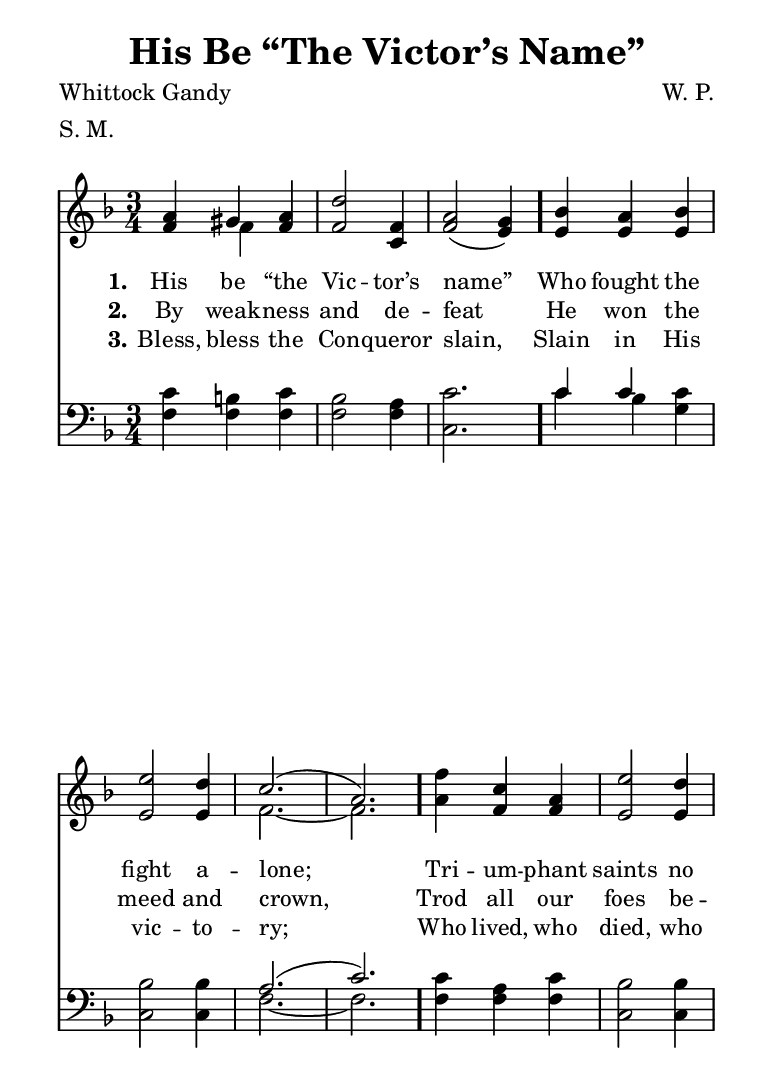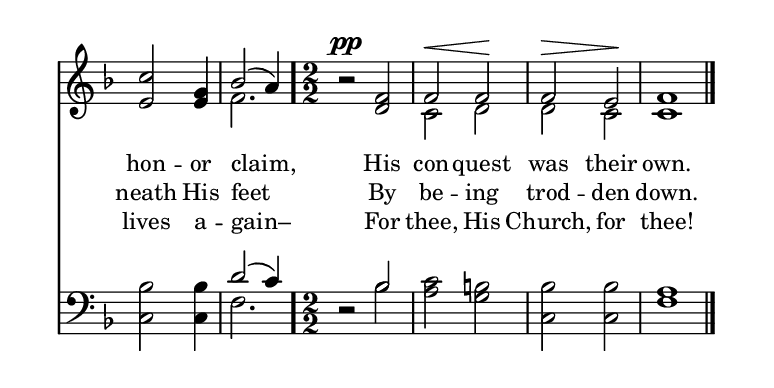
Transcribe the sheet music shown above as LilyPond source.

\include "common/global.ily"
\paper {
  \include "common/paper.ily"
  ragged-last-bottom = ##t
  system-system-spacing.padding = 11
}

\header{
  hymnnumber = "219"
  title = "His Be “The Victor’s Name”"
  tunename = "Victor"
  meter = "S. M."
  poet = "Whittock Gandy" % Samuel *Whitelock* Gandy ?
  composer = "W. P."
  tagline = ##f
}

global = {
  \include "common/overrides.ily"
  \override Staff.TimeSignature.style = #'numbered
  \time 3/4
  \override Score.MetronomeMark.transparent = ##t % hide all fermata changes too
  \tempo 4=120
  \key f \major
  \autoBeamOff
}

notesSoprano = {
\global
\relative c'' {

  a4 gis a | d2 f,4 | a2( g4) |
  bes4 a bes | e2 d4 | c2.( | a ) |
  f'4 c a | e'2 d4 | c2 g4 | bes2( a4) | \bar "."
  \time 2/2
  r2^\pp f2 | f^\< f\! | f^\> e\! | f1

  \bar "|."

}
}

notesAlto = {
\global
\relative e' {

  f4 f f | f2 c4 | f2( e4) |
  e4 e e | e2 e4 | f2. ~ | f |
  a4 f f | e2 e4 | e2 e4 | f2. |
  r2 d2 | c d | d c | c1 |

}
}

notesTenor = {
\global
\relative a {

  c4 b c | bes2 a4 | c2. |
  c4 c c | bes2 bes4 | a2.( | c ) |
  c4 a c | bes2 bes4 | bes2 bes4 | d2( c4) |
  r2 bes2 | c b | bes bes | a1 |

}
}

notesBass = {
\global
\relative f {

  f4 f f | f2 f4 | c2. |
  c'4 bes g | c,2 c4 | f2. ~ | f |
  f4 f f | c2 c4 c2 c4 | f2. |
  r2 bes2 | a g | c, c | f1 |

}
}

wordsA = \lyricmode {
\set stanza = "1."

His be “the Vic -- tor’s name” \bar "."
Who fought the fight a -- lone; \bar "."
Tri -- um -- phant saints no hon -- or claim, % \bar "."
His con -- quest was their own. \bar "."

}

wordsB = \lyricmode {
\set stanza = "2."

By weak -- ness and de -- feat
He won the meed and crown,
Trod all our foes be -- neath His feet
By be -- ing trod -- den down.

}

wordsC = \lyricmode {
\set stanza = "3."

Bless, bless the Con -- queror slain,
Slain in His vic -- to -- ry;
Who lived, who died, who lives a -- gain–
For thee, His Church, for thee!

}

\score {
  \context ChoirStaff <<
    \context Staff = upper <<
      \set Staff.autoBeaming = ##f
      \set ChoirStaff.systemStartDelimiter = #'SystemStartBar
      \set ChoirStaff.printPartCombineTexts = ##f
      \partcombine #'(2 . 9) \notesSoprano \notesAlto
      \context NullVoice = sopranos { \voiceOne << \notesSoprano >> }
      \context NullVoice = altos { \voiceTwo << \notesAlto >> }
      \context Lyrics = one   \lyricsto sopranos \wordsA
      \context Lyrics = two   \lyricsto sopranos \wordsB
      \context Lyrics = three \lyricsto sopranos \wordsC
    >>
    \context Staff = men <<
      \set Staff.autoBeaming = ##f
      \clef bass
      \set ChoirStaff.printPartCombineTexts = ##f
      \partcombine #'(2 . 9) \notesTenor \notesBass
      \context NullVoice = tenors { \voiceOne << \notesTenor >> }
      \context NullVoice = basses { \voiceTwo << \notesBass >> }
    >>
  >>
  \layout {
    \include "common/layout.ily"
  }
  \midi{
    \include "common/midi.ily"
  }
}

\version "2.19.49"  % necessary for upgrading to future LilyPond versions.

% vi:set et ts=2 sw=2 ai nocindent syntax=lilypond:
